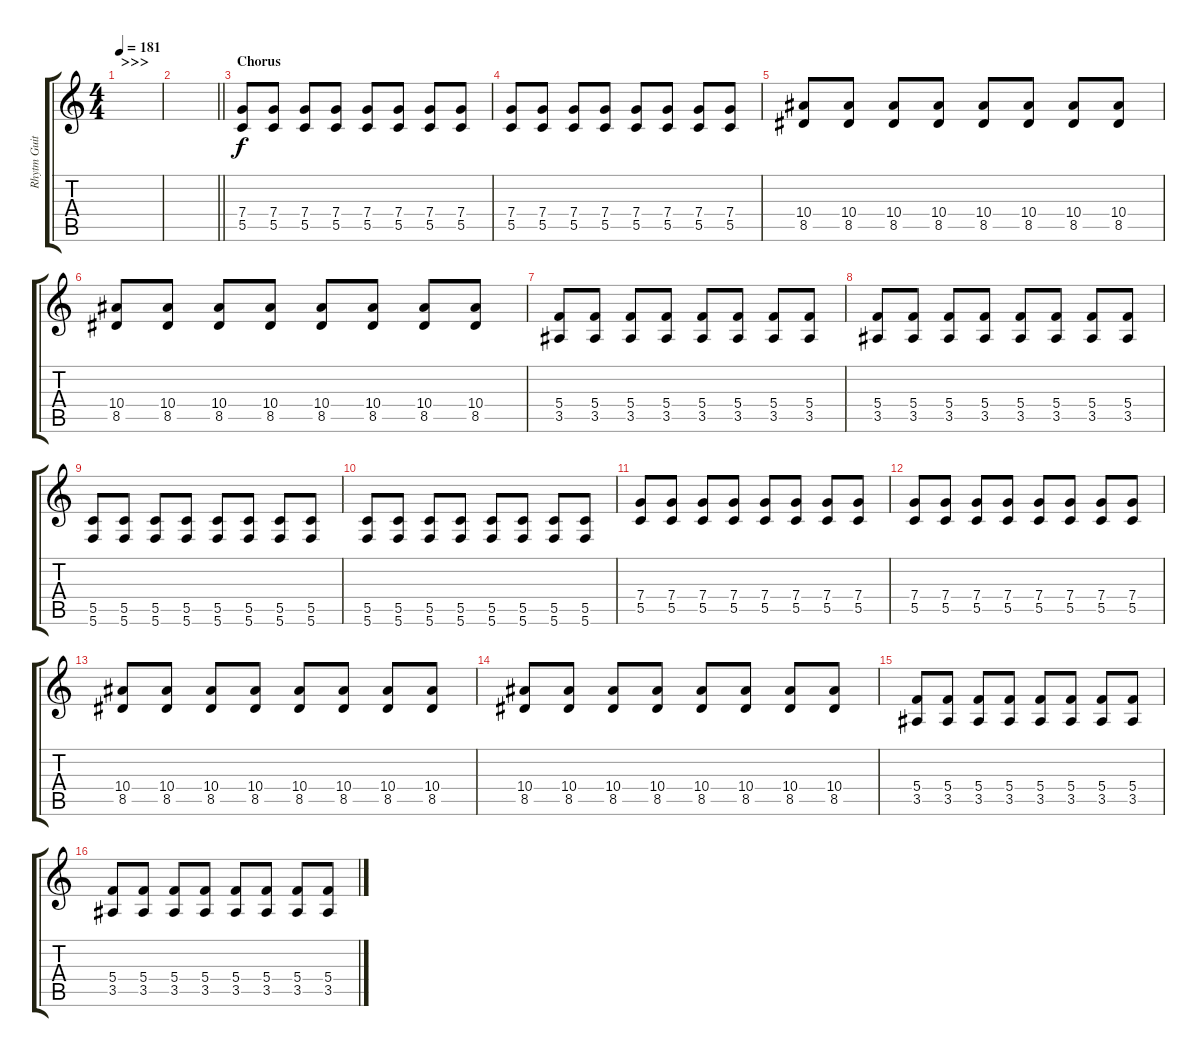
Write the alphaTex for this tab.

\track ("Rhytm Guitar [R]" "Rhytm Guit") {instrument distortionguitar}
\staff {score tabs}
\tuning (D4 A3 F3 C3 G2 C2) {hide}
\ts (4 4)
\section ("" ">>>")
\tempo 181
\clef g2
\ks c
|
\barLineRight lightlight
|
\section ("" "Chorus")
(7.4 5.5).8 (7.4 5.5).8 (7.4 5.5).8 (7.4 5.5).8 (7.4 5.5).8 (7.4 5.5).8 (7.4 5.5).8 (7.4 5.5).8 |
(7.4 5.5).8 (7.4 5.5).8 (7.4 5.5).8 (7.4 5.5).8 (7.4 5.5).8 (7.4 5.5).8 (7.4 5.5).8 (7.4 5.5).8 |
(10.4 8.5).8 (10.4 8.5).8 (10.4 8.5).8 (10.4 8.5).8 (10.4 8.5).8 (10.4 8.5).8 (10.4 8.5).8 (10.4 8.5).8 |
(10.4 8.5).8 (10.4 8.5).8 (10.4 8.5).8 (10.4 8.5).8 (10.4 8.5).8 (10.4 8.5).8 (10.4 8.5).8 (10.4 8.5).8 |
(5.4 3.5).8 (5.4 3.5).8 (5.4 3.5).8 (5.4 3.5).8 (5.4 3.5).8 (5.4 3.5).8 (5.4 3.5).8 (5.4 3.5).8 |
(5.4 3.5).8 (5.4 3.5).8 (5.4 3.5).8 (5.4 3.5).8 (5.4 3.5).8 (5.4 3.5).8 (5.4 3.5).8 (5.4 3.5).8 |
(5.5 5.6).8 (5.5 5.6).8 (5.5 5.6).8 (5.5 5.6).8 (5.5 5.6).8 (5.5 5.6).8 (5.5 5.6).8 (5.5 5.6).8 |
(5.5 5.6).8 (5.5 5.6).8 (5.5 5.6).8 (5.5 5.6).8 (5.5 5.6).8 (5.5 5.6).8 (5.5 5.6).8 (5.5 5.6).8 |
(7.4 5.5).8 (7.4 5.5).8 (7.4 5.5).8 (7.4 5.5).8 (7.4 5.5).8 (7.4 5.5).8 (7.4 5.5).8 (7.4 5.5).8 |
(7.4 5.5).8 (7.4 5.5).8 (7.4 5.5).8 (7.4 5.5).8 (7.4 5.5).8 (7.4 5.5).8 (7.4 5.5).8 (7.4 5.5).8 |
(10.4 8.5).8 (10.4 8.5).8 (10.4 8.5).8 (10.4 8.5).8 (10.4 8.5).8 (10.4 8.5).8 (10.4 8.5).8 (10.4 8.5).8 |
(10.4 8.5).8 (10.4 8.5).8 (10.4 8.5).8 (10.4 8.5).8 (10.4 8.5).8 (10.4 8.5).8 (10.4 8.5).8 (10.4 8.5).8 |
(5.4 3.5).8 (5.4 3.5).8 (5.4 3.5).8 (5.4 3.5).8 (5.4 3.5).8 (5.4 3.5).8 (5.4 3.5).8 (5.4 3.5).8 |
(5.4 3.5).8 (5.4 3.5).8 (5.4 3.5).8 (5.4 3.5).8 (5.4 3.5).8 (5.4 3.5).8 (5.4 3.5).8 (5.4 3.5).8
